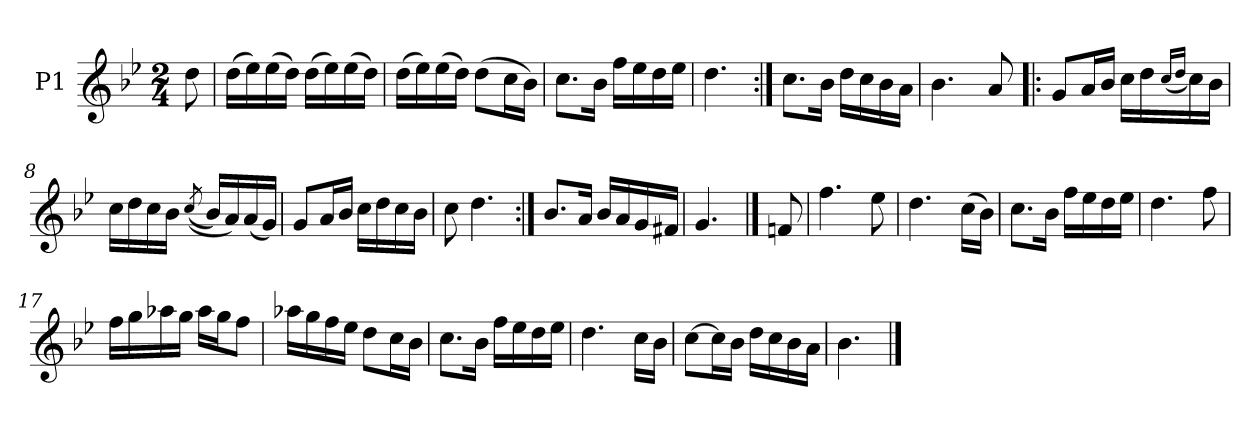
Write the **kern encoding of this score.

**kern
*part1
*staff1
*I"P1
*clefG2
*k[b-e-]
*B-:
*M2/4
=
8dd
=1
(16ddLL
16ee-)
(16ee-
16ddJJ)
(16ddLL
16ee-)
(16ee-
16ddJJ)
=2
(16ddLL
16ee-)
(16ee-
16ddJJ)
(8ddL
16ccL
16b-JJ)
=3
8.ccL
16b-Jk
16ffLL
16ee-
16dd
16ee-JJ
=4
4.dd
=5:|!
8.ccL
16b-Jk
16ddLL
16cc
16b-
16aJJ
=6
4.b-
8a
=7!|:
8gL
16aL
16b-JJ
16ccLL
16dd
(16qqcc/LL
16qqdd/JJ
16cc)
16b-JJ
=8
16ccLL
16dd
16cc
16b-JJ
((8qcc/
16b-LL)
16a)
(16a
16gJJ)
=9
8gL
16aL
16b-JJ
16ccLL
16dd
16cc
16b-JJ
=10
8cc
4.dd
=11:|!
8.b-L
16aJk
16b-LL
16a
16g
16f#XJJ
=
4.g
==12
8fn
=13
4.ff
8ee-
=14
4.dd
(16ccLL
16b-JJ)
=15
8.ccL
16b-Jk
16ffLL
16ee-
16dd
16ee-JJ
=16
4.dd
8ff
=17
16ffLL
16gg
16aa-X
16ggJJ
16aa-LL
16ggJ
8ffJ
=18
16aa-XLL
16gg
16ff
16ee-JJ
8ddL
16ccL
16b-JJ
=19
8.ccL
16b-Jk
16ffLL
16ee-
16dd
16ee-JJ
=20
4.dd
16ccLL
16b-JJ
=21
[8ccL
16ccL]
16b-JJ
16ddLL
16cc
16b-
16aJJ
=22
4.b-
==
*-
